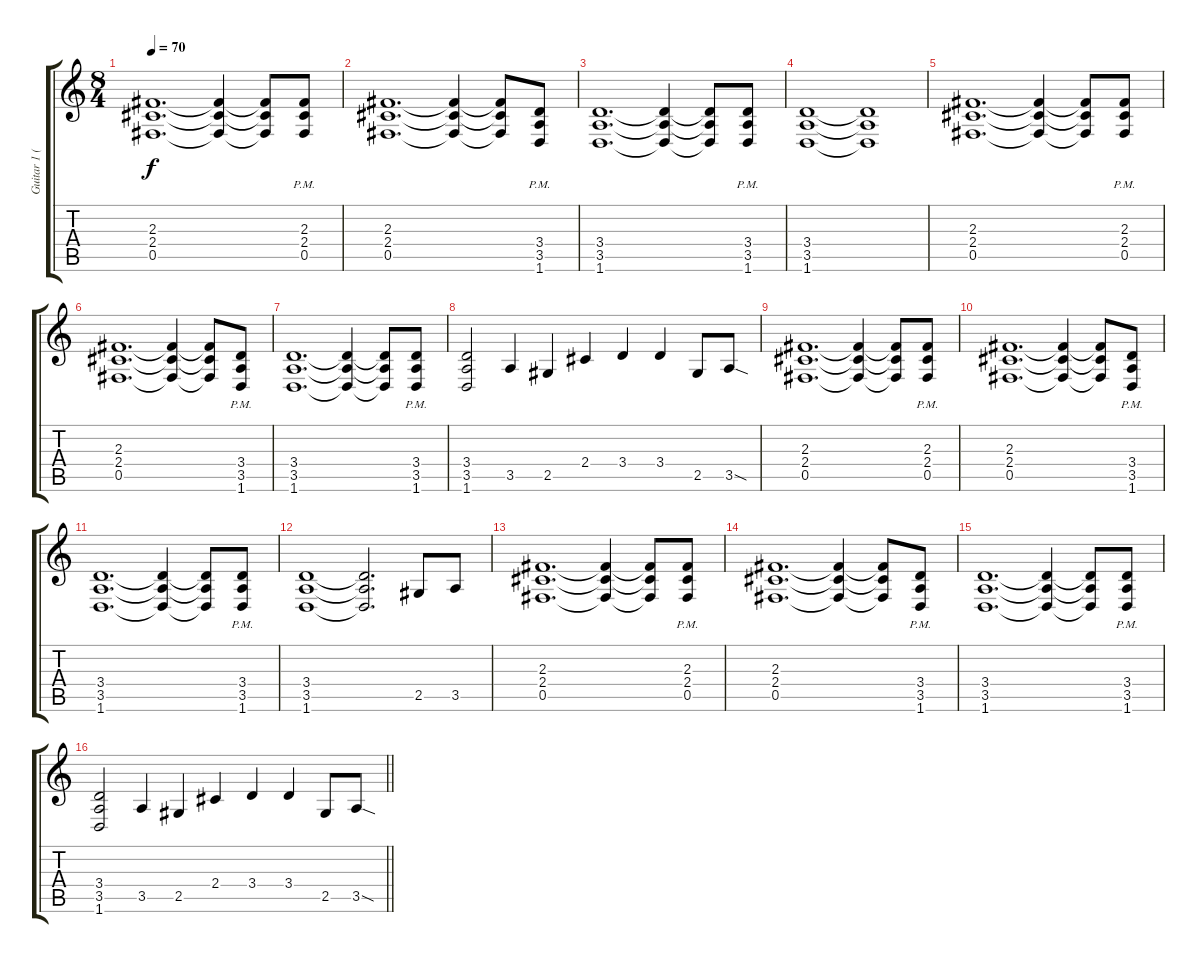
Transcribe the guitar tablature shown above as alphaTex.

\track ("Guitar 1 (Distortion)" "Guitar 1 (") {instrument distortionguitar}
\staff {score tabs}
\tuning (Db4 Ab3 E3 B2 Gb2 Db2) {hide}
\ts (8 4)
\tempo 70
\clef g2
\ks c
(2.3 2.4 0.5).1{d dy f} (2.3{t} 2.4{t} 0.5{t}).4 (2.3{t} 2.4{t} 0.5{t}).8 (2.3{pm} 2.4{pm} 0.5{pm}).8 |
(2.3 2.4 0.5).1{d} (2.3{t} 2.4{t} 0.5{t}).4 (2.3{t} 2.4{t} 0.5{t}).8 (3.4{pm} 3.5{pm} 1.6{pm}).8 |
(3.4 3.5 1.6).1{d} (3.4{t} 3.5{t} 1.6{t}).4 (3.4{t} 3.5{t} 1.6{t}).8 (3.4{pm} 3.5{pm} 1.6{pm}).8 |
(3.4 3.5 1.6).1 (3.4{t} 3.5{t} 1.6{t}).1 |
(2.3 2.4 0.5).1{d} (2.3{t} 2.4{t} 0.5{t}).4 (2.3{t} 2.4{t} 0.5{t}).8 (2.3{pm} 2.4{pm} 0.5{pm}).8 |
(2.3 2.4 0.5).1{d} (2.3{t} 2.4{t} 0.5{t}).4 (2.3{t} 2.4{t} 0.5{t}).8 (3.4{pm} 3.5{pm} 1.6{pm}).8 |
(3.4 3.5 1.6).1{d} (3.4{t} 3.5{t} 1.6{t}).4 (3.4{t} 3.5{t} 1.6{t}).8 (3.4{pm} 3.5{pm} 1.6{pm}).8 |
(3.4 3.5 1.6).2 3.5.4 2.5.4 2.4.4 3.4.4 3.4.4 2.5.8 3.5{sod}.8 |
(2.3 2.4 0.5).1{d} (2.3{t} 2.4{t} 0.5{t}).4 (2.3{t} 2.4{t} 0.5{t}).8 (2.3{pm} 2.4{pm} 0.5{pm}).8 |
(2.3 2.4 0.5).1{d} (2.3{t} 2.4{t} 0.5{t}).4 (2.3{t} 2.4{t} 0.5{t}).8 (3.4{pm} 3.5{pm} 1.6{pm}).8 |
(3.4 3.5 1.6).1{d} (3.4{t} 3.5{t} 1.6{t}).4 (3.4{t} 3.5{t} 1.6{t}).8 (3.4{pm} 3.5{pm} 1.6{pm}).8 |
(3.4 3.5 1.6).1 (3.4{t} 3.5{t} 1.6{t}).2{d} 2.5.8 3.5.8 |
(2.3 2.4 0.5).1{d} (2.3{t} 2.4{t} 0.5{t}).4 (2.3{t} 2.4{t} 0.5{t}).8 (2.3{pm} 2.4{pm} 0.5{pm}).8 |
(2.3 2.4 0.5).1{d} (2.3{t} 2.4{t} 0.5{t}).4 (2.3{t} 2.4{t} 0.5{t}).8 (3.4{pm} 3.5{pm} 1.6{pm}).8 |
(3.4 3.5 1.6).1{d} (3.4{t} 3.5{t} 1.6{t}).4 (3.4{t} 3.5{t} 1.6{t}).8 (3.4{pm} 3.5{pm} 1.6{pm}).8 |
\barLineRight lightlight
(3.4 3.5 1.6).2 3.5.4 2.5.4 2.4.4 3.4.4 3.4.4 2.5.8 3.5{sod}.8
